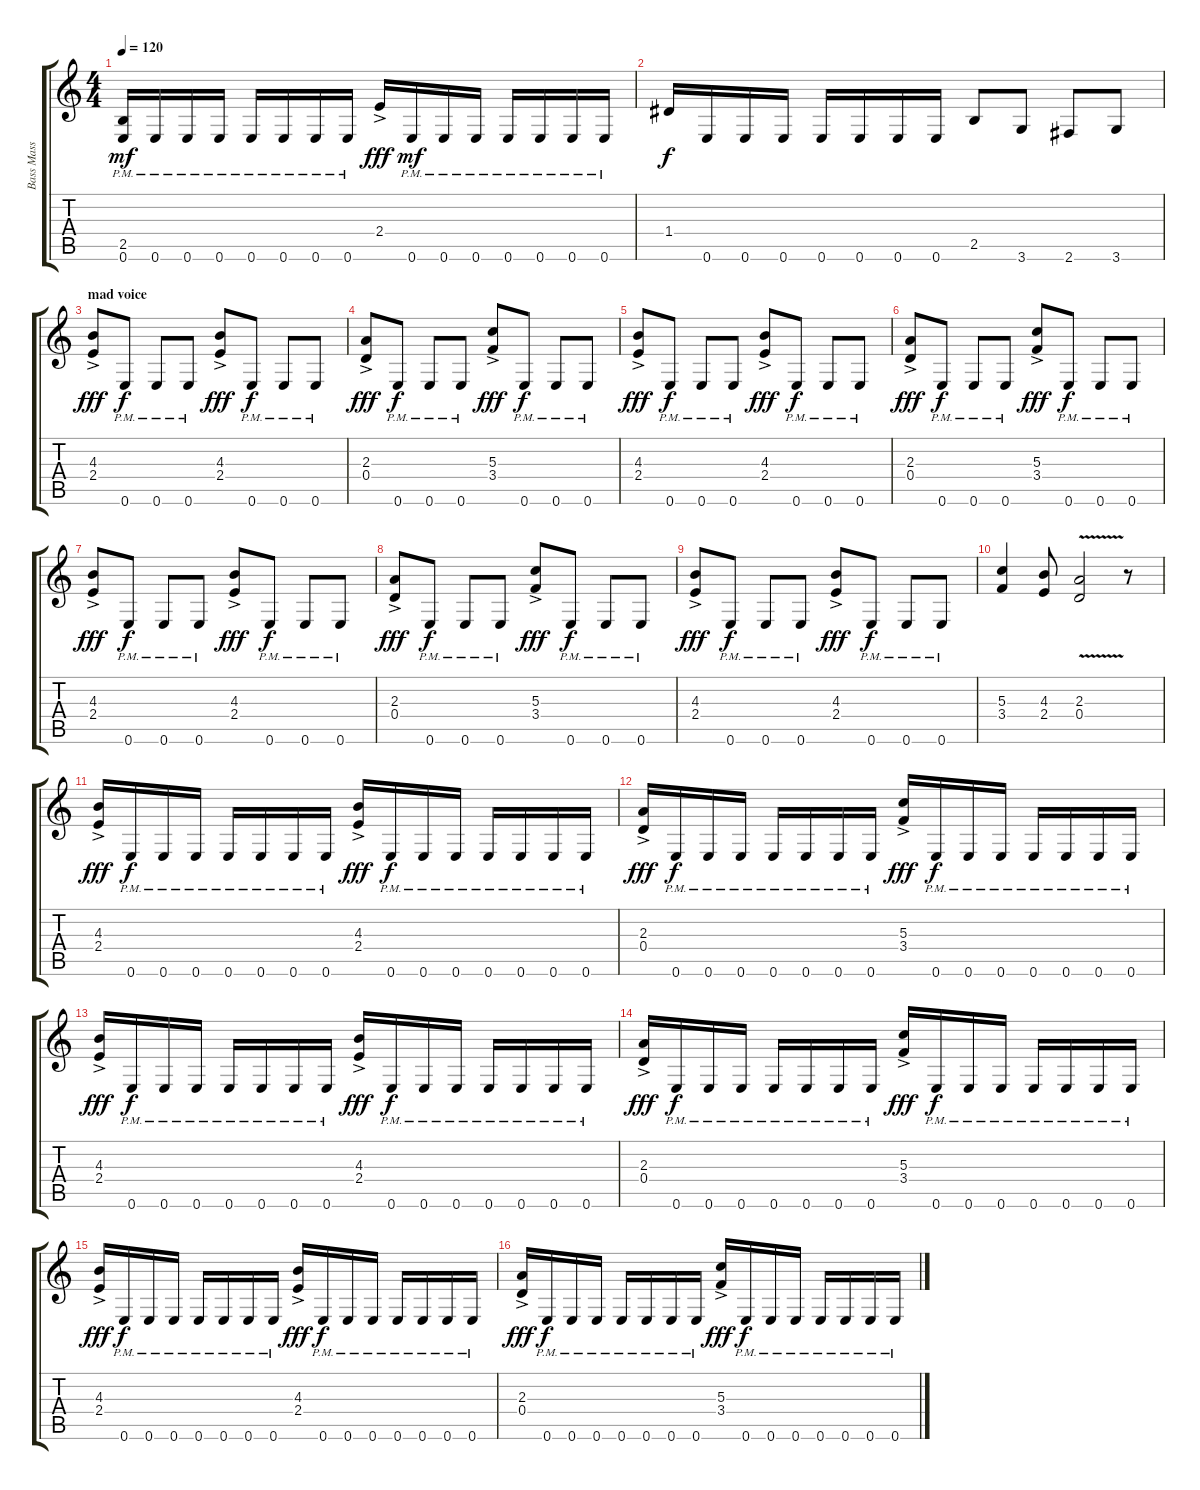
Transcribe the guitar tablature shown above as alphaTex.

\track ("Bass Mass" "Bass Mass") {instrument overdrivenguitar}
\staff {score tabs}
\tuning (E4 B3 G3 D3 A2 E2) {hide}
\ts (4 4)
\tempo 120
\clef g2
\ks c
(2.5 0.6{pm}).16{dy mf} 0.6{pm}.16 0.6{pm}.16 0.6{pm}.16 0.6{pm}.16 0.6{pm}.16 0.6{pm}.16 0.6{pm}.16 2.4{ac}.16{dy fff} 0.6{pm}.16{dy mf} 0.6{pm}.16 0.6{pm}.16 0.6{pm}.16 0.6{pm}.16 0.6{pm}.16 0.6{pm}.16 |
1.4.16{dy f} 0.6.16 0.6.16 0.6.16 0.6.16 0.6.16 0.6.16 0.6.16 2.5.8 3.6.8 2.6.8 3.6.8 |
\section ("" "mad voice")
(4.3 2.4{ac}).8{dy fff} 0.6{pm}.8{dy f} 0.6{pm}.8 0.6{pm}.8 (4.3 2.4{ac}).8{dy fff} 0.6{pm}.8{dy f} 0.6{pm}.8 0.6{pm}.8 |
(2.3{ac} 0.4{ac}).8{dy fff} 0.6{pm}.8{dy f} 0.6{pm}.8 0.6{pm}.8 (5.3{ac} 3.4{ac}).8{dy fff} 0.6{pm}.8{dy f} 0.6{pm}.8 0.6{pm}.8 |
(4.3 2.4{ac}).8{dy fff} 0.6{pm}.8{dy f} 0.6{pm}.8 0.6{pm}.8 (4.3 2.4{ac}).8{dy fff} 0.6{pm}.8{dy f} 0.6{pm}.8 0.6{pm}.8 |
(2.3{ac} 0.4{ac}).8{dy fff} 0.6{pm}.8{dy f} 0.6{pm}.8 0.6{pm}.8 (5.3{ac} 3.4{ac}).8{dy fff} 0.6{pm}.8{dy f} 0.6{pm}.8 0.6{pm}.8 |
(4.3 2.4{ac}).8{dy fff} 0.6{pm}.8{dy f} 0.6{pm}.8 0.6{pm}.8 (4.3 2.4{ac}).8{dy fff} 0.6{pm}.8{dy f} 0.6{pm}.8 0.6{pm}.8 |
(2.3{ac} 0.4{ac}).8{dy fff} 0.6{pm}.8{dy f} 0.6{pm}.8 0.6{pm}.8 (5.3{ac} 3.4{ac}).8{dy fff} 0.6{pm}.8{dy f} 0.6{pm}.8 0.6{pm}.8 |
(4.3 2.4{ac}).8{dy fff} 0.6{pm}.8{dy f} 0.6{pm}.8 0.6{pm}.8 (4.3 2.4{ac}).8{dy fff} 0.6{pm}.8{dy f} 0.6{pm}.8 0.6{pm}.8 |
(5.3 3.4).4 (4.3 2.4).8 (2.3 0.4{v}).2 r.8 |
(4.3{ac} 2.4{ac}).16{dy fff} 0.6{pm}.16{dy f} 0.6{pm}.16 0.6{pm}.16 0.6{pm}.16 0.6{pm}.16 0.6{pm}.16 0.6{pm}.16 (4.3 2.4{ac}).16{dy fff} 0.6{pm}.16{dy f} 0.6{pm}.16 0.6{pm}.16 0.6{pm}.16 0.6{pm}.16 0.6{pm}.16 0.6{pm}.16 |
(2.3{ac} 0.4{ac}).16{dy fff} 0.6{pm}.16{dy f} 0.6{pm}.16 0.6{pm}.16 0.6{pm}.16 0.6{pm}.16 0.6{pm}.16 0.6{pm}.16 (5.3 3.4{ac}).16{dy fff} 0.6{pm}.16{dy f} 0.6{pm}.16 0.6{pm}.16 0.6{pm}.16 0.6{pm}.16 0.6{pm}.16 0.6{pm}.16 |
(4.3{ac} 2.4{ac}).16{dy fff} 0.6{pm}.16{dy f} 0.6{pm}.16 0.6{pm}.16 0.6{pm}.16 0.6{pm}.16 0.6{pm}.16 0.6{pm}.16 (4.3 2.4{ac}).16{dy fff} 0.6{pm}.16{dy f} 0.6{pm}.16 0.6{pm}.16 0.6{pm}.16 0.6{pm}.16 0.6{pm}.16 0.6{pm}.16 |
(2.3{ac} 0.4{ac}).16{dy fff} 0.6{pm}.16{dy f} 0.6{pm}.16 0.6{pm}.16 0.6{pm}.16 0.6{pm}.16 0.6{pm}.16 0.6{pm}.16 (5.3 3.4{ac}).16{dy fff} 0.6{pm}.16{dy f} 0.6{pm}.16 0.6{pm}.16 0.6{pm}.16 0.6{pm}.16 0.6{pm}.16 0.6{pm}.16 |
(4.3{ac} 2.4{ac}).16{dy fff} 0.6{pm}.16{dy f} 0.6{pm}.16 0.6{pm}.16 0.6{pm}.16 0.6{pm}.16 0.6{pm}.16 0.6{pm}.16 (4.3 2.4{ac}).16{dy fff} 0.6{pm}.16{dy f} 0.6{pm}.16 0.6{pm}.16 0.6{pm}.16 0.6{pm}.16 0.6{pm}.16 0.6{pm}.16 |
(2.3{ac} 0.4{ac}).16{dy fff} 0.6{pm}.16{dy f} 0.6{pm}.16 0.6{pm}.16 0.6{pm}.16 0.6{pm}.16 0.6{pm}.16 0.6{pm}.16 (5.3 3.4{ac}).16{dy fff} 0.6{pm}.16{dy f} 0.6{pm}.16 0.6{pm}.16 0.6{pm}.16 0.6{pm}.16 0.6{pm}.16 0.6{pm}.16
